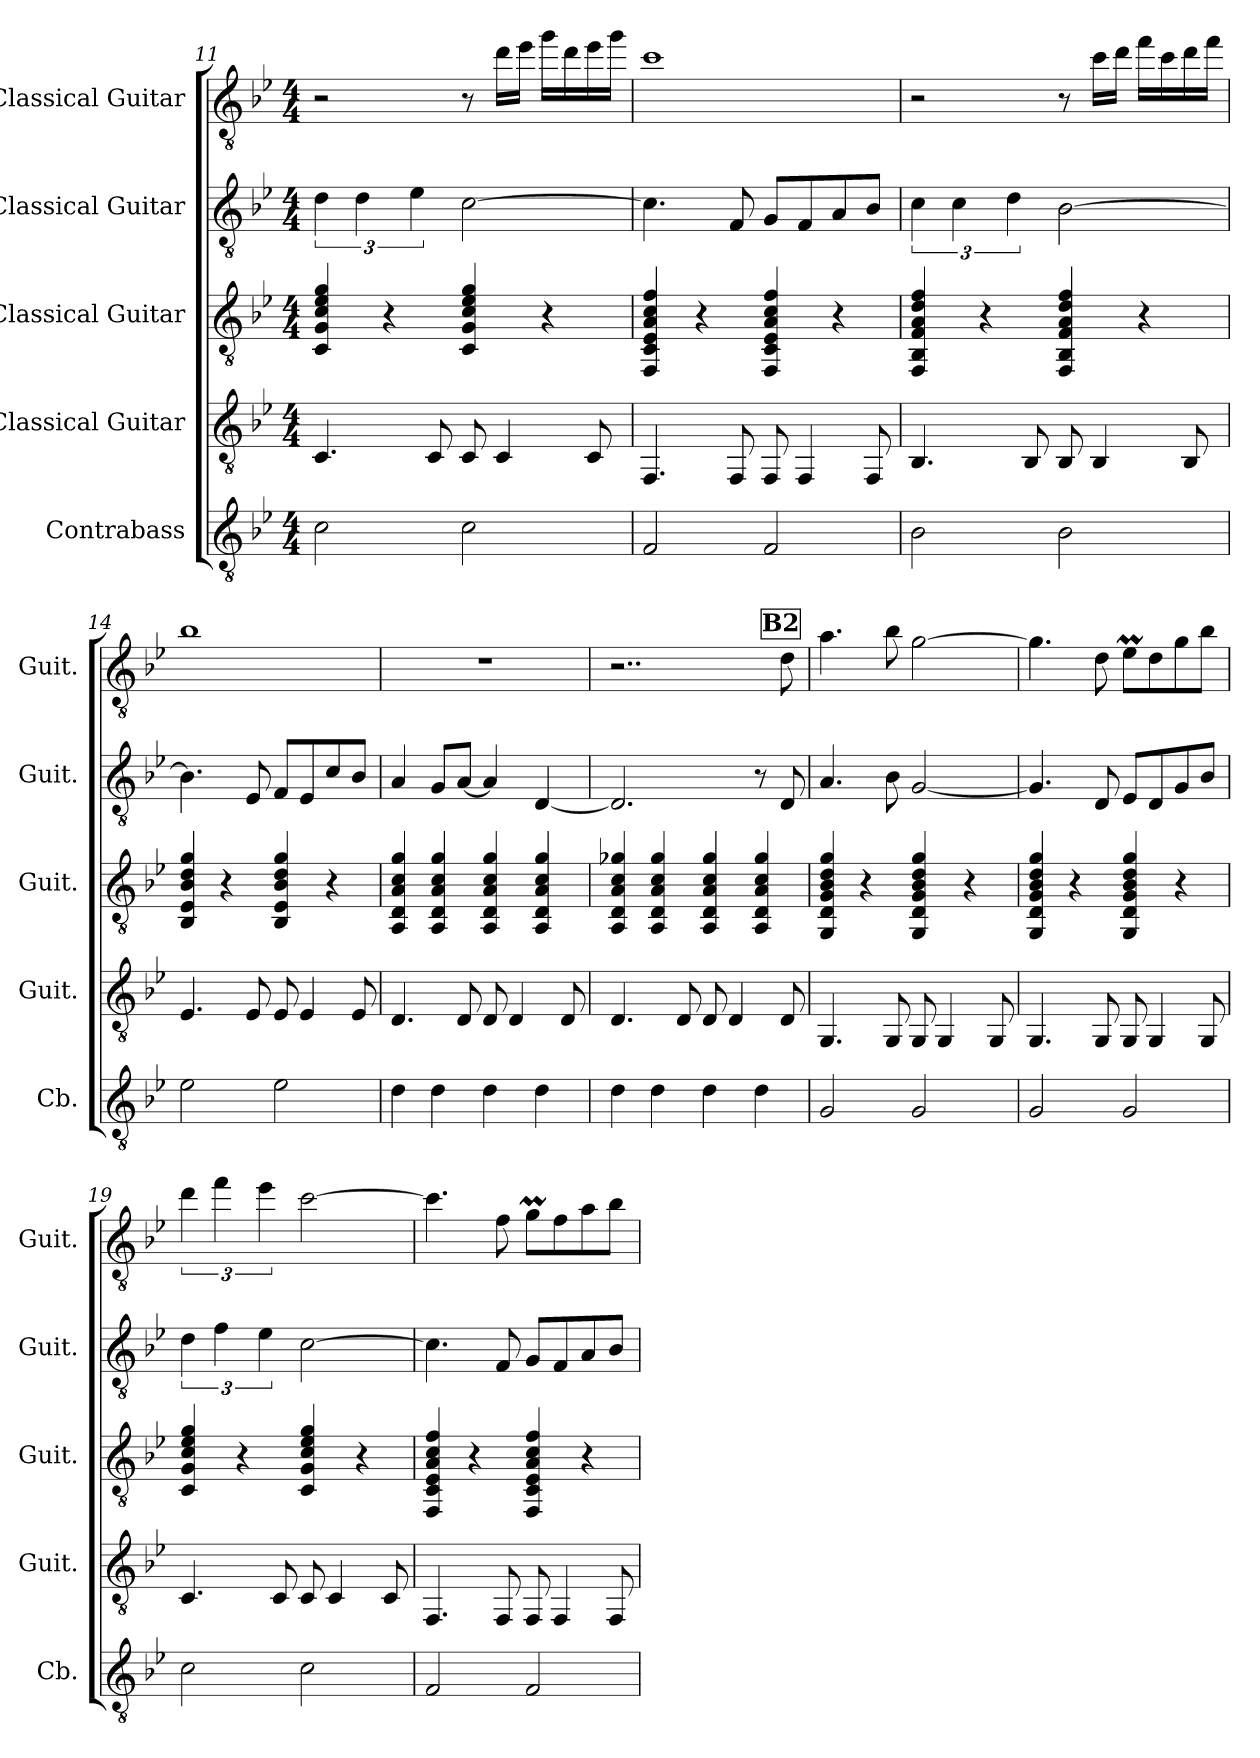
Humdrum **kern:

**kern	**kern	**kern	**kern	**kern
*part5	*part4	*part3	*part2	*part1
*staff5	*staff4	*staff3	*staff2	*staff1
*I"Contrabass	*I"Classical Guitar	*I"Classical Guitar	*I"Classical Guitar	*I"Classical Guitar
*I'Cb.	*I'Guit.	*I'Guit.	*I'Guit.	*I'Guit.
!!LO:LB:g=z
*clefGv2	*clefGv2	*clefGv2	*clefGv2	*clefGv2
*ITrd7c12	*	*	*	*
*k[b-e-]	*k[b-e-]	*k[b-e-]	*k[b-e-]	*k[b-e-]
*M4/4	*M4/4	*M4/4	*M4/4	*M4/4
=11	=11	=11	=11	=11
2C\	4.C/	4C/ 4G/ 4c/ 4e-/ 4g/	6d\	2r
.	.	.	6d\	.
.	.	4r	.	.
.	.	.	6e-\	.
.	8C/	.	.	.
2C\	8C/	4C/ 4G/ 4c/ 4e-/ 4g/	[2c\	8r
.	4C/	.	.	16dd\LL
.	.	.	.	16ee-\JJ
.	.	4r	.	16gg\LL
.	.	.	.	16dd\
.	8C/	.	.	16ee-\
.	.	.	.	16gg\JJ
=12	=12	=12	=12	=12
2FF/	4.FF/	4FF/ 4C/ 4E-/ 4A/ 4c/ 4f/	4.c\]	1cc
.	.	4r	.	.
.	8FF/	.	8F/	.
2FF/	8FF/	4FF/ 4C/ 4E-/ 4A/ 4c/ 4f/	8G/L	.
.	4FF/	.	8F/	.
.	.	4r	8A/	.
.	8FF/	.	8B-/J	.
=13	=13	=13	=13	=13
2BB-\	4.BB-/	4FF/ 4BB-/ 4F/ 4A/ 4d/ 4f/	6c\	2r
.	.	.	6c\	.
.	.	4r	.	.
.	.	.	6d\	.
.	8BB-/	.	.	.
2BB-\	8BB-/	4FF/ 4BB-/ 4F/ 4A/ 4d/ 4f/	[2B-\	8r
.	4BB-/	.	.	16cc\LL
.	.	.	.	16dd\JJ
.	.	4r	.	16ff\LL
.	.	.	.	16cc\
.	8BB-/	.	.	16dd\
.	.	.	.	16ff\JJ
=14	=14	=14	=14	=14
2E-\	4.E-/	4BB-/ 4E-/ 4B-/ 4d/ 4g/	4.B-\]	1b-
.	.	4r	.	.
.	8E-/	.	8E-/	.
2E-\	8E-/	4BB-/ 4E-/ 4B-/ 4d/ 4g/	8F/L	.
.	4E-/	.	8E-/	.
.	.	4r	8c/	.
.	8E-/	.	8B-/J	.
=15	=15	=15	=15	=15
4D\	4.D/	4AA/ 4D/ 4A/ 4c/ 4g/	4A/	1r
4D\	.	4AA/ 4D/ 4A/ 4c/ 4g/	8G/L	.
.	8D/	.	[8A/J	.
4D\	8D/	4AA/ 4D/ 4A/ 4c/ 4g/	4A/]	.
.	4D/	.	.	.
4D\	.	4AA/ 4D/ 4A/ 4c/ 4g/	[4D/	.
.	8D/	.	.	.
!!LO:PB:g=z
!!LO:REH:place=s1:a:B:fs=14:t=B2:qo=3.5
=16	=16	=16	=16	=16
4D\	4.D/	4AA/ 4D/ 4A/ 4c/ 4g-X/	2.D/]	2..r
4D\	.	4AA/ 4D/ 4A/ 4c/ 4g-/	.	.
.	8D/	.	.	.
4D\	8D/	4AA/ 4D/ 4A/ 4c/ 4g-/	.	.
.	4D/	.	.	.
4D\	.	4AA/ 4D/ 4A/ 4c/ 4g-/	8r	.
.	8D/	.	8D/	8d\
=17	=17	=17	=17	=17
2GG/	4.GG/	4GG/ 4D/ 4G/ 4B-/ 4d/ 4g/	4.A/	4.a\
.	.	4r	.	.
.	8GG/	.	8B-\	8b-\
2GG/	8GG/	4GG/ 4D/ 4G/ 4B-/ 4d/ 4g/	[2G/	[2g\
.	4GG/	.	.	.
.	.	4r	.	.
.	8GG/	.	.	.
=18	=18	=18	=18	=18
2GG/	4.GG/	4GG/ 4D/ 4G/ 4B-/ 4d/ 4g/	4.G/]	4.g\]
.	.	4r	.	.
.	8GG/	.	8D/	8d\
2GG/	8GG/	4GG/ 4D/ 4G/ 4B-/ 4d/ 4g/	8E-/L	8e-M\L
.	4GG/	.	8D/	8d\
.	.	4r	8G/	8g\
.	8GG/	.	8B-/J	8b-\J
=19	=19	=19	=19	=19
2C\	4.C/	4C/ 4G/ 4c/ 4e-/ 4g/	6d\	6dd\
.	.	.	6f\	6ff\
.	.	4r	.	.
.	.	.	6e-\	6ee-\
.	8C/	.	.	.
2C\	8C/	4C/ 4G/ 4c/ 4e-/ 4g/	[2c\	[2cc\
.	4C/	.	.	.
.	.	4r	.	.
.	8C/	.	.	.
=20	=20	=20	=20	=20
2FF/	4.FF/	4FF/ 4C/ 4E-/ 4A/ 4c/ 4f/	4.c\]	4.cc\]
.	.	4r	.	.
.	8FF/	.	8F/	8f\
2FF/	8FF/	4FF/ 4C/ 4E-/ 4A/ 4c/ 4f/	8G/L	8gM\L
.	4FF/	.	8F/	8f\
.	.	4r	8A/	8a\
.	8FF/	.	8B-/J	8b-\J
=	=	=	=	=
*-	*-	*-	*-	*-
